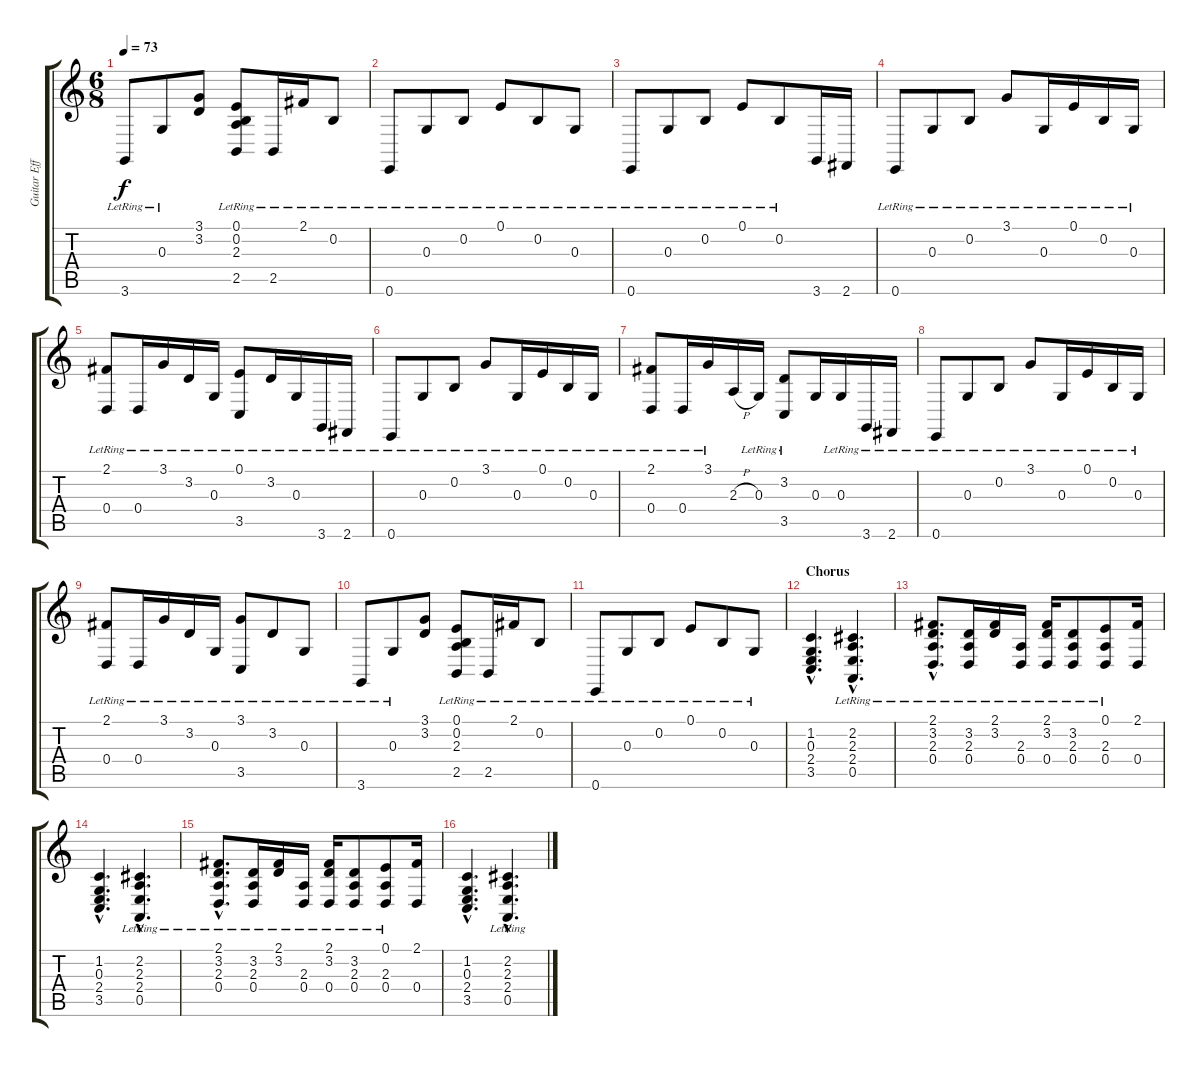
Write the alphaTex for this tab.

\track ("Guitar Effect" "Guitar Eff") {instrument pad1newage}
\staff {score tabs}
\tuning (E4 B3 G3 D3 A2 E2) {hide}
\ts (6 8)
\tempo 73
\clef g2
\ks c
3.6{lr}.8{dy f} 0.3{lr}.8 (3.1 3.2).8 (0.1{lr} 0.2{lr} 2.3{lr} 2.5).8 2.5{lr}.16 2.1{lr}.16 0.2{lr}.8 |
0.6{lr}.8 0.3{lr}.8 0.2{lr}.8 0.1{lr}.8 0.2{lr}.8 0.3{lr}.8 |
0.6{lr}.8 0.3{lr}.8 0.2{lr}.8 0.1{lr}.8 0.2{lr}.8 3.6.16 2.6.16 |
0.6{lr}.8 0.3{lr}.8 0.2{lr}.8 3.1{lr}.8 0.3{lr}.16 0.1{lr}.16 0.2{lr}.16 0.3{lr}.16 |
(2.1{lr} 0.4).8 0.4{lr}.16 3.1{lr}.16 3.2{lr}.16 0.3{lr}.16 (0.1{lr} 3.5{lr}).8 3.2{lr}.16 0.3{lr}.16 3.6{lr}.16 2.6{lr}.16 |
0.6{lr}.8 0.3{lr}.8 0.2{lr}.8 3.1{lr}.8 0.3{lr}.16 0.1{lr}.16 0.2{lr}.16 0.3{lr}.16 |
(2.1{lr} 0.4).8 0.4{lr}.16 3.1{lr}.16 2.3{h}.16 0.3{lr}.16 (3.2{lr} 3.5{lr}).8 0.3.16 0.3{lr}.16 3.6{lr}.16 2.6{lr}.16 |
0.6{lr}.8 0.3{lr}.8 0.2{lr}.8 3.1{lr}.8 0.3{lr}.16 0.1{lr}.16 0.2{lr}.16 0.3{lr}.16 |
(2.1{lr} 0.4).8 0.4{lr}.16 3.1{lr}.16 3.2{lr}.16 0.3{lr}.16 (3.1{lr} 3.5{lr}).8 3.2{lr}.8 0.3{lr}.8 |
3.6{lr}.8 0.3{lr}.8 (3.1 3.2).8 (0.1{lr} 0.2{lr} 2.3{lr} 2.5).8 2.5{lr}.16 2.1{lr}.16 0.2{lr}.8 |
0.6{lr}.8 0.3{lr}.8 0.2{lr}.8 0.1{lr}.8 0.2{lr}.8 0.3{lr}.8 |
\section ("" "Chorus")
(1.2{hac} 0.3{hac} 2.4{hac} 3.5{hac}).4{d} (2.2{hac} 2.3{hac} 2.4{hac} 0.5{hac lr}).4{d} |
(2.1{hac lr} 3.2{hac} 2.3{hac} 0.4{hac}).8{d volume 10} (3.2 2.3{lr} 0.4).16 (2.1{lr} 3.2{lr}).16 (2.3{lr} 0.4).16 (2.1{lr} 3.2 0.4).16 (3.2{lr} 2.3 0.4).8 (0.1 2.3{lr} 0.4).8 (2.1 0.4).16 |
(1.2{hac} 0.3{hac} 2.4{hac} 3.5{hac}).4{d} (2.2{hac} 2.3{hac} 2.4{hac} 0.5{hac lr}).4{d} |
(2.1{hac lr} 3.2{hac} 2.3{hac} 0.4{hac}).8{d volume 10} (3.2 2.3{lr} 0.4).16 (2.1{lr} 3.2{lr}).16 (2.3{lr} 0.4).16 (2.1{lr} 3.2 0.4).16 (3.2{lr} 2.3 0.4).8 (0.1 2.3{lr} 0.4).8 (2.1 0.4).16 |
(1.2{hac} 0.3{hac} 2.4{hac} 3.5{hac}).4{d} (2.2{hac} 2.3{hac} 2.4{hac} 0.5{hac lr}).4{d}
